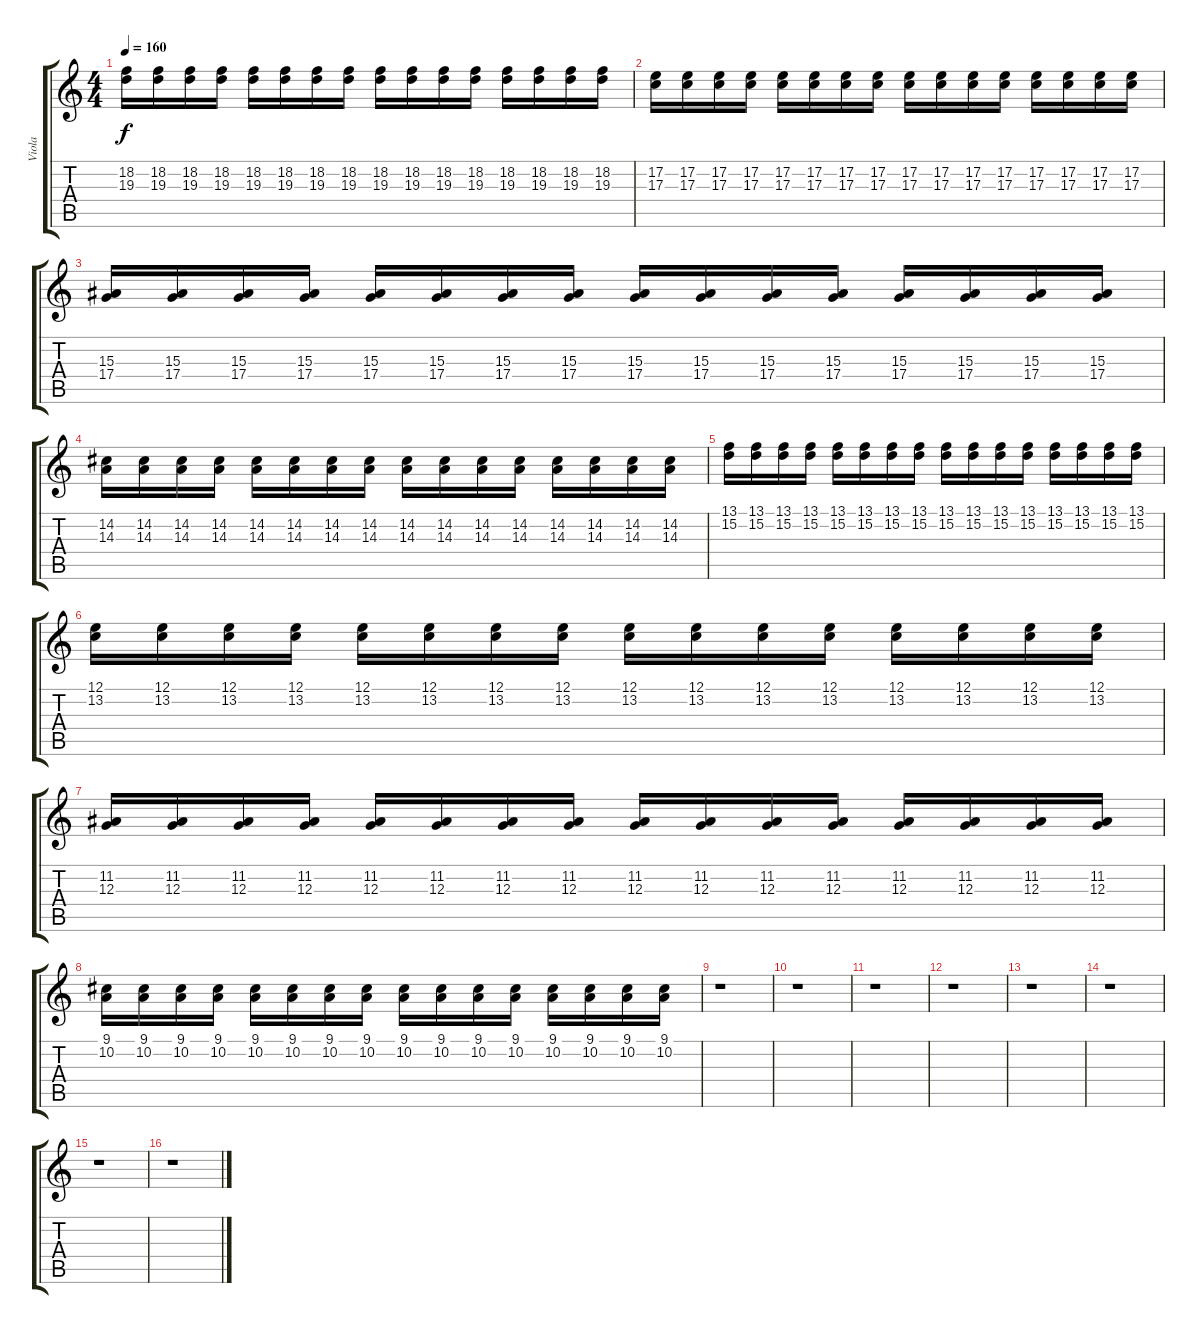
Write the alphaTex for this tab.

\track ("Viola" "Viola") {instrument viola}
\staff {score tabs}
\tuning (E4 B3 G3 D3 A2 E2) {hide}
\ts (4 4)
\tempo 160
\clef g2
\ks c
(18.2 19.3).16{dy f} (18.2 19.3).16 (18.2 19.3).16 (18.2 19.3).16 (18.2 19.3).16 (18.2 19.3).16 (18.2 19.3).16 (18.2 19.3).16 (18.2 19.3).16 (18.2 19.3).16 (18.2 19.3).16 (18.2 19.3).16 (18.2 19.3).16 (18.2 19.3).16 (18.2 19.3).16 (18.2 19.3).16 |
(17.2 17.3).16 (17.2 17.3).16 (17.2 17.3).16 (17.2 17.3).16 (17.2 17.3).16 (17.2 17.3).16 (17.2 17.3).16 (17.2 17.3).16 (17.2 17.3).16 (17.2 17.3).16 (17.2 17.3).16 (17.2 17.3).16 (17.2 17.3).16 (17.2 17.3).16 (17.2 17.3).16 (17.2 17.3).16 |
(15.3 17.4).16 (15.3 17.4).16 (15.3 17.4).16 (15.3 17.4).16 (15.3 17.4).16 (15.3 17.4).16 (15.3 17.4).16 (15.3 17.4).16 (15.3 17.4).16 (15.3 17.4).16 (15.3 17.4).16 (15.3 17.4).16 (15.3 17.4).16 (15.3 17.4).16 (15.3 17.4).16 (15.3 17.4).16 |
(14.2 14.3).16 (14.2 14.3).16 (14.2 14.3).16 (14.2 14.3).16 (14.2 14.3).16 (14.2 14.3).16 (14.2 14.3).16 (14.2 14.3).16 (14.2 14.3).16 (14.2 14.3).16 (14.2 14.3).16 (14.2 14.3).16 (14.2 14.3).16 (14.2 14.3).16 (14.2 14.3).16 (14.2 14.3).16 |
(13.1 15.2).16 (13.1 15.2).16 (13.1 15.2).16 (13.1 15.2).16 (13.1 15.2).16 (13.1 15.2).16 (13.1 15.2).16 (13.1 15.2).16 (13.1 15.2).16 (13.1 15.2).16 (13.1 15.2).16 (13.1 15.2).16 (13.1 15.2).16 (13.1 15.2).16 (13.1 15.2).16 (13.1 15.2).16 |
(12.1 13.2).16 (12.1 13.2).16 (12.1 13.2).16 (12.1 13.2).16 (12.1 13.2).16 (12.1 13.2).16 (12.1 13.2).16 (12.1 13.2).16 (12.1 13.2).16 (12.1 13.2).16 (12.1 13.2).16 (12.1 13.2).16 (12.1 13.2).16 (12.1 13.2).16 (12.1 13.2).16 (12.1 13.2).16 |
(11.2 12.3).16 (11.2 12.3).16 (11.2 12.3).16 (11.2 12.3).16 (11.2 12.3).16 (11.2 12.3).16 (11.2 12.3).16 (11.2 12.3).16 (11.2 12.3).16 (11.2 12.3).16 (11.2 12.3).16 (11.2 12.3).16 (11.2 12.3).16 (11.2 12.3).16 (11.2 12.3).16 (11.2 12.3).16 |
(9.1 10.2).16 (9.1 10.2).16 (9.1 10.2).16 (9.1 10.2).16 (9.1 10.2).16 (9.1 10.2).16 (9.1 10.2).16 (9.1 10.2).16 (9.1 10.2).16 (9.1 10.2).16 (9.1 10.2).16 (9.1 10.2).16 (9.1 10.2).16 (9.1 10.2).16 (9.1 10.2).16 (9.1 10.2).16 |
r.1 |
r.1 |
r.1 |
r.1 |
r.1 |
r.1 |
r.1 |
r.1
